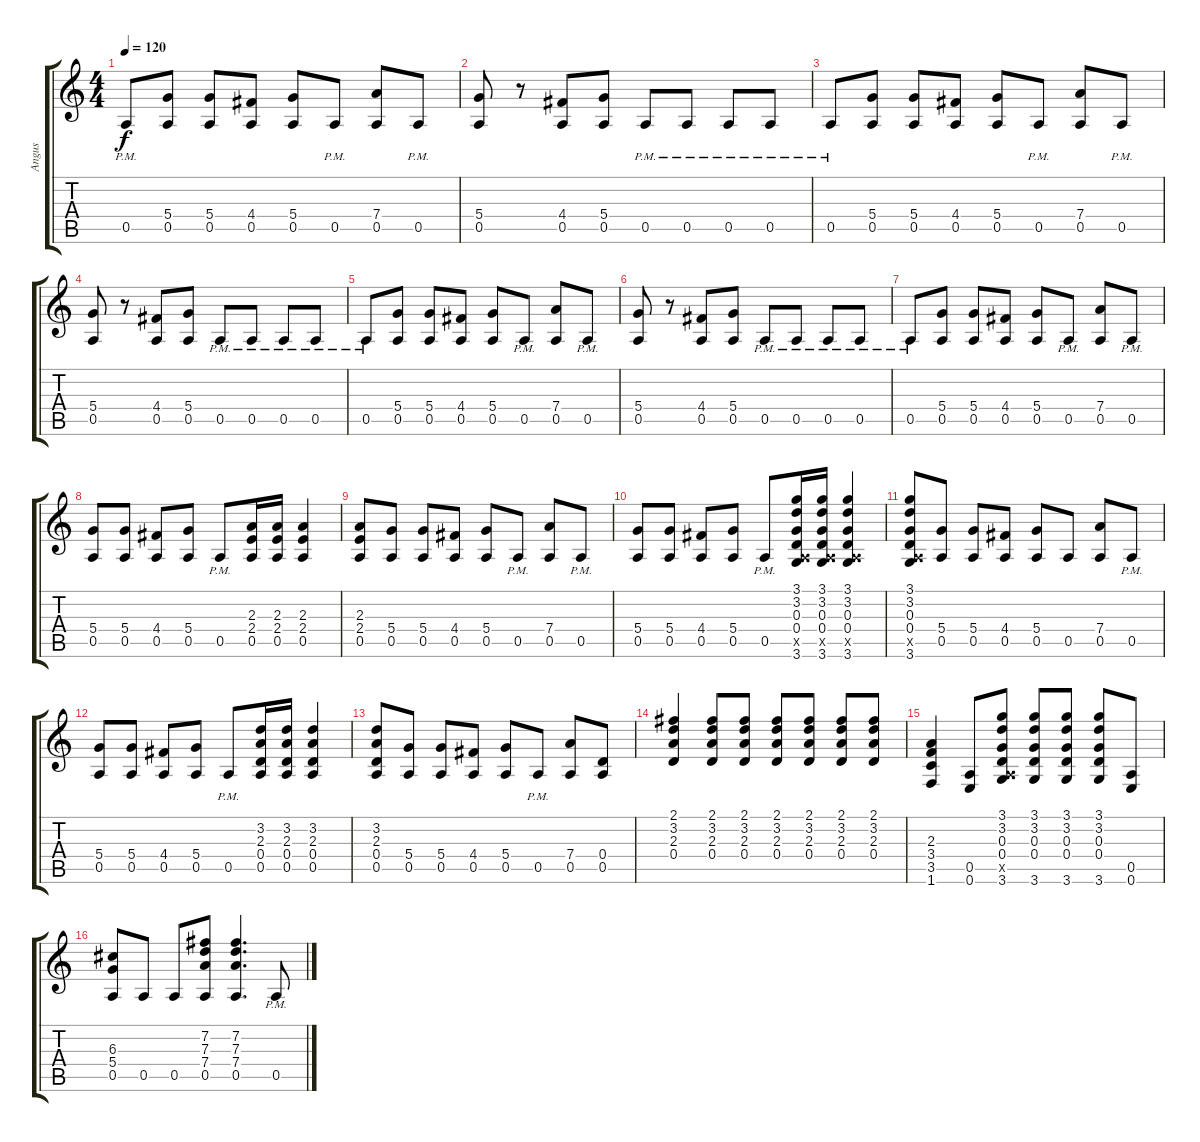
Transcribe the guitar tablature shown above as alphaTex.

\track ("Angus" "Angus") {instrument distortionguitar}
\staff {score tabs}
\tuning (E4 B3 G3 D3 A2 E2) {hide}
\ts (4 4)
\tempo 120
\clef g2
\ks c
0.5{pm}.8{dy f} (5.4 0.5).8 (5.4 0.5).8 (4.4 0.5).8 (5.4 0.5).8 0.5{pm}.8 (7.4 0.5).8 0.5{pm}.8 |
(5.4 0.5).8 r.8 (4.4 0.5).8 (5.4 0.5).8 0.5{pm}.8 0.5{pm}.8 0.5{pm}.8 0.5{pm}.8 |
0.5{pm}.8 (5.4 0.5).8 (5.4 0.5).8 (4.4 0.5).8 (5.4 0.5).8 0.5{pm}.8 (7.4 0.5).8 0.5{pm}.8 |
(5.4 0.5).8 r.8 (4.4 0.5).8 (5.4 0.5).8 0.5{pm}.8 0.5{pm}.8 0.5{pm}.8 0.5{pm}.8 |
0.5{pm}.8 (5.4 0.5).8 (5.4 0.5).8 (4.4 0.5).8 (5.4 0.5).8 0.5{pm}.8 (7.4 0.5).8 0.5{pm}.8 |
(5.4 0.5).8 r.8 (4.4 0.5).8 (5.4 0.5).8 0.5{pm}.8 0.5{pm}.8 0.5{pm}.8 0.5{pm}.8 |
0.5{pm}.8 (5.4 0.5).8 (5.4 0.5).8 (4.4 0.5).8 (5.4 0.5).8 0.5{pm}.8 (7.4 0.5).8 0.5{pm}.8 |
(5.4 0.5).8 (5.4 0.5).8 (4.4 0.5).8 (5.4 0.5).8 0.5{pm}.8 (2.3 2.4 0.5).16 (2.3 2.4 0.5).16 (2.3 2.4 0.5).4 |
(2.3 2.4 0.5).8 (5.4 0.5).8 (5.4 0.5).8 (4.4 0.5).8 (5.4 0.5).8 0.5{pm}.8 (7.4 0.5).8 0.5{pm}.8 |
(5.4 0.5).8 (5.4 0.5).8 (4.4 0.5).8 (5.4 0.5).8 0.5{pm}.8 (3.1 3.2 0.3 0.4 0.5{x} 3.6).16 (3.1 3.2 0.3 0.4 0.5{x} 3.6).16 (3.1 3.2 0.3 0.4 0.5{x} 3.6).4 |
(3.1 3.2 0.3 0.4 0.5{x} 3.6).8 (5.4 0.5).8 (5.4 0.5).8 (4.4 0.5).8 (5.4 0.5).8 0.5.8 (7.4 0.5).8 0.5{pm}.8 |
(5.4 0.5).8 (5.4 0.5).8 (4.4 0.5).8 (5.4 0.5).8 0.5{pm}.8 (3.2 2.3 0.4 0.5).16 (3.2 2.3 0.4 0.5).16 (3.2 2.3 0.4 0.5).4 |
(3.2 2.3 0.4 0.5).8 (5.4 0.5).8 (5.4 0.5).8 (4.4 0.5).8 (5.4 0.5).8 0.5{pm}.8 (7.4 0.5).8 (0.4 0.5).8 |
(2.1 3.2 2.3 0.4).4 (2.1 3.2 2.3 0.4).8 (2.1 3.2 2.3 0.4).8 (2.1 3.2 2.3 0.4).8 (2.1 3.2 2.3 0.4).8 (2.1 3.2 2.3 0.4).8 (2.1 3.2 2.3 0.4).8 |
(2.3 3.4 3.5 1.6).4 (0.5 0.6).8 (3.1 3.2 0.3 0.4 0.5{x} 3.6).8 (3.1 3.2 0.3 0.4 3.6).8 (3.1 3.2 0.3 0.4 3.6).8 (3.1 3.2 0.3 0.4 3.6).8 (0.5 0.6).8 |
(6.3 5.4 0.5).8 0.5.8 0.5.8 (7.2 7.3 7.4 0.5).8 (7.2 7.3 7.4 0.5).4{d} 0.5{pm}.8
